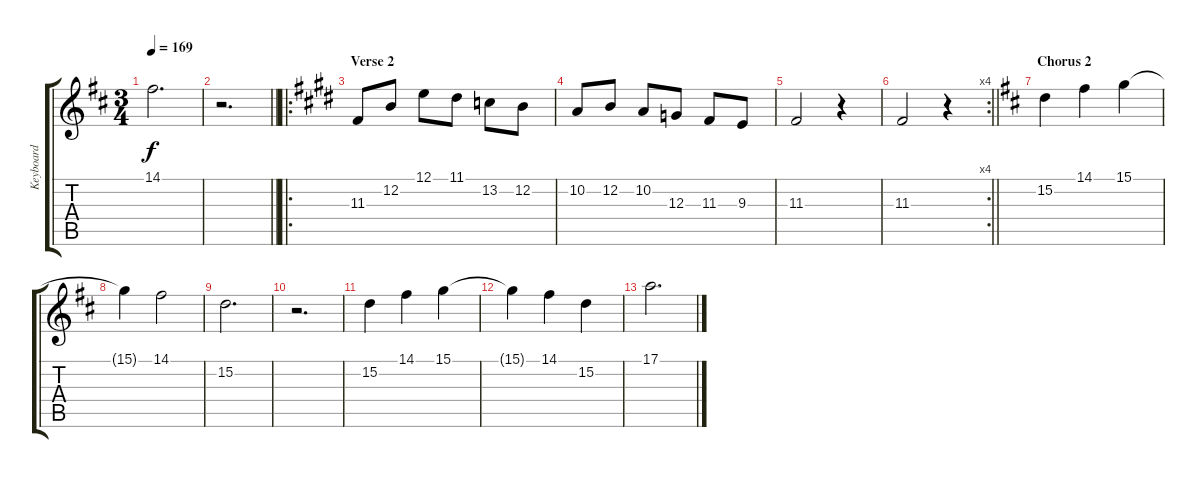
\track ("Keyboard" "Keyboard") {instrument lead5charang}
\staff {score tabs}
\tuning (E4 B3 G3 D3 A2 E2) {hide}
\ts (3 4)
\tempo 169
\clef g2
\ks d
14.1.2{d dy f} |
\barLineRight lightlight
r.2{d} |
\ro
\section ("" "Verse 2")
\ks e
11.3.8 12.2.8 12.1.8 11.1.8 13.2.8 12.2.8 |
10.2.8 12.2.8 10.2.8 12.3.8 11.3.8 9.3.8 |
11.3.2 r.4 |
\rc 4
\barLineRight lightlight
11.3.2 r.4 |
\section ("" "Chorus 2")
\ks d
15.2.4 14.1.4 15.1.4 |
15.1{t}.4 14.1.2 |
15.2.2{d} |
r.2{d} |
15.2.4 14.1.4 15.1.4 |
15.1{t}.4 14.1.4 15.2.4 |
17.1.2{d}
